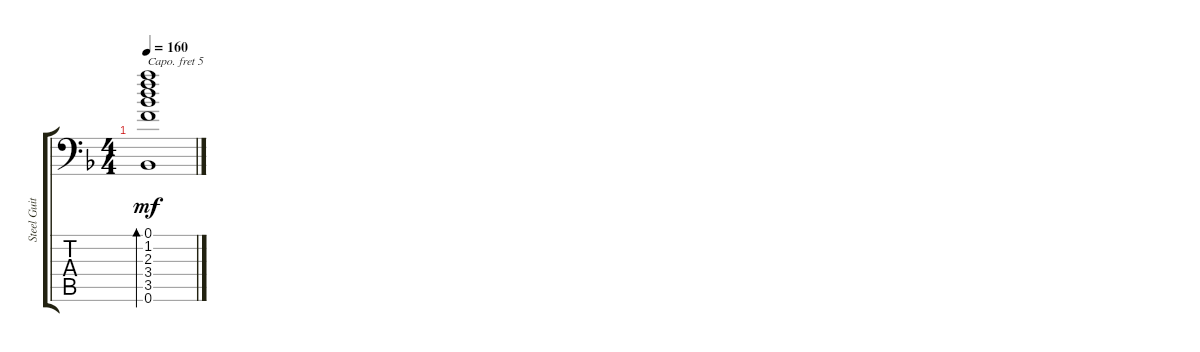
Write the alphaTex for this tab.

\track ("Steel Guitar" "Steel Guit") {instrument acousticguitarsteel}
\staff {score tabs}
\capo 5
\tuning (E4 B3 G3 D3 A2 F1) {hide}
\ts (4 4)
\tempo 160
\clef f4
\ks f
(0.1 1.2 2.3 3.4 3.5 0.6).1{bd 60 dy mf}
